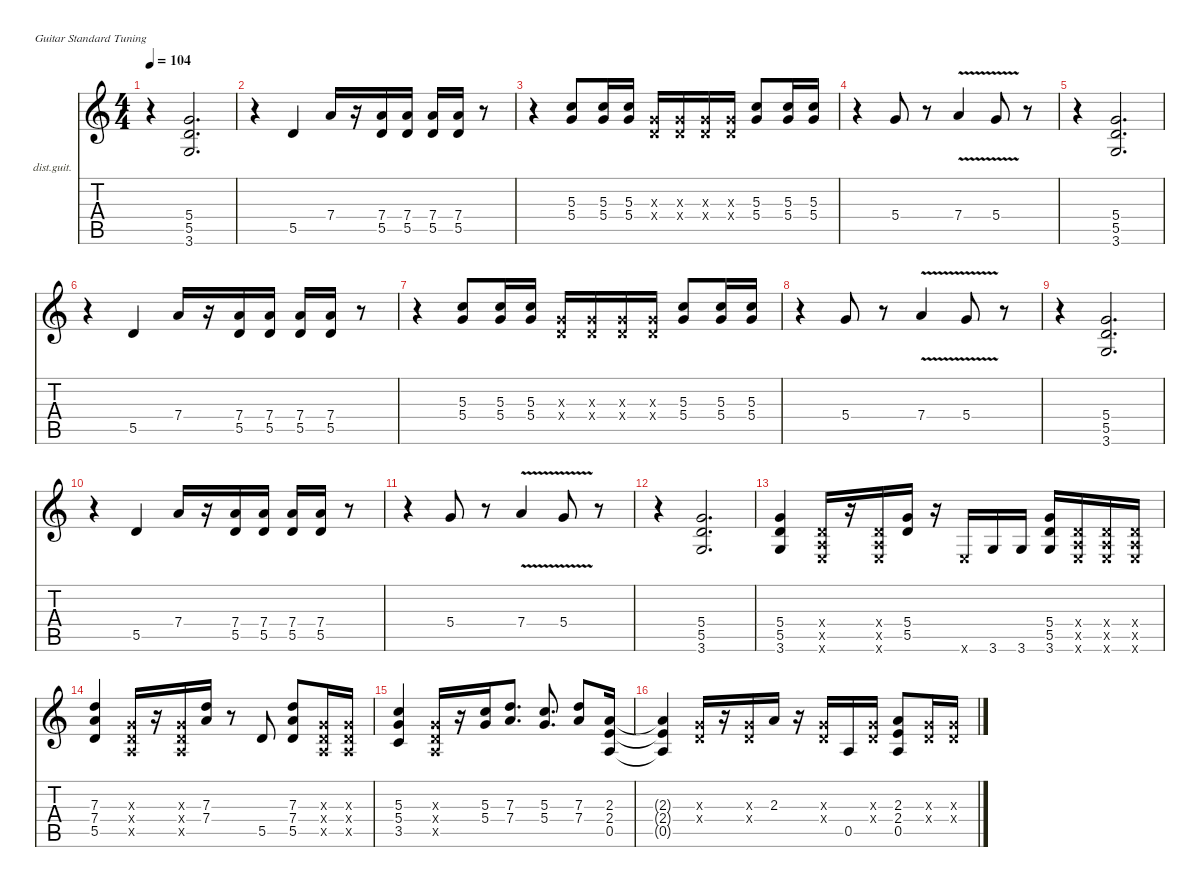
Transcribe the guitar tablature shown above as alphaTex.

\defaultSystemsLayout 4
\hideDynamics
\bracketExtendMode nobrackets
\firstSystemTrackNameOrientation horizontal
\otherSystemsTrackNameOrientation horizontal
\track ("Guitar 3 (Rhythm 2)" "dist.guit.") {instrument distortionguitar}
\staff {score tabs}
\tuning (E4 B3 G3 D3 A2 E2)
\ts (4 4)
\tempo 104
\clef g2
\ks c
r.4{dy f} (5.4 5.5 3.6).2{d} |
r.4 5.5.4 7.4.16 r.16 (7.4 5.5).16 (7.4 5.5).16 (7.4 5.5).16 (7.4 5.5).16 r.8 |
r.4 (5.3 5.4).8 (5.3 5.4).16 (5.3 5.4).16 (0.3{x} 0.4{x}).16 (0.3{x} 0.4{x}).16 (0.3{x} 0.4{x}).16 (0.3{x} 0.4{x}).16 (5.3 5.4).8 (5.3 5.4).16 (5.3 5.4).16 |
r.4 5.4.8 r.8 7.4{v}.4 5.4{v}.8 r.8 |
r.4 (5.4 5.5 3.6).2{d} |
r.4 5.5.4 7.4.16 r.16 (7.4 5.5).16 (7.4 5.5).16 (7.4 5.5).16 (7.4 5.5).16 r.8 |
r.4 (5.3 5.4).8 (5.3 5.4).16 (5.3 5.4).16 (0.3{x} 0.4{x}).16 (0.3{x} 0.4{x}).16 (0.3{x} 0.4{x}).16 (0.3{x} 0.4{x}).16 (5.3 5.4).8 (5.3 5.4).16 (5.3 5.4).16 |
r.4 5.4.8 r.8 7.4{v}.4 5.4{v}.8 r.8 |
r.4 (5.4 5.5 3.6).2{d} |
r.4 5.5.4 7.4.16 r.16 (7.4 5.5).16 (7.4 5.5).16 (7.4 5.5).16 (7.4 5.5).16 r.8 |
r.4 5.4.8 r.8 7.4{v}.4 5.4{v}.8 r.8 |
r.4 (5.4 5.5 3.6).2{d} |
(5.4 5.5 3.6).4 (0.4{x} 0.5{x} 0.6{x}).16 r.16 (0.4{x} 0.5{x} 0.6{x}).16 (5.4 5.5).16 r.16 0.6{x}.16 3.6.16 3.6.16 (5.4 5.5 3.6).16 (0.4{x} 0.5{x} 0.6{x}).16 (0.4{x} 0.5{x} 0.6{x}).16 (0.4{x} 0.5{x} 0.6{x}).16 |
(7.3 7.4 5.5).4 (0.3{x} 0.4{x} 0.5{x}).16 r.16 (0.3{x} 0.4{x} 0.5{x}).16 (7.3 7.4).16 r.8 5.5.8 (7.3 7.4 5.5).8 (0.3{x} 0.4{x} 0.5{x}).16 (0.3{x} 0.4{x} 0.5{x}).16 |
(5.3 5.4 3.5).4 (0.3{x} 0.4{x} 0.5{x}).16 r.16 (5.3 5.4).16 (7.3 7.4).8{d} (5.3 5.4).8{d} (7.3 7.4).8 (2.3 2.4 0.5).16 |
(2.3{t} 2.4{t} 0.5{t}).4 (0.3{x} 0.4{x}).16 r.16 (0.3{x} 0.4{x}).16 2.3.16 r.16 (0.3{x} 0.4{x}).16 0.5.16 (0.3{x} 0.4{x}).16 (2.3 2.4 0.5).8 (0.3{x} 0.4{x}).16 (0.3{x} 0.4{x}).16
